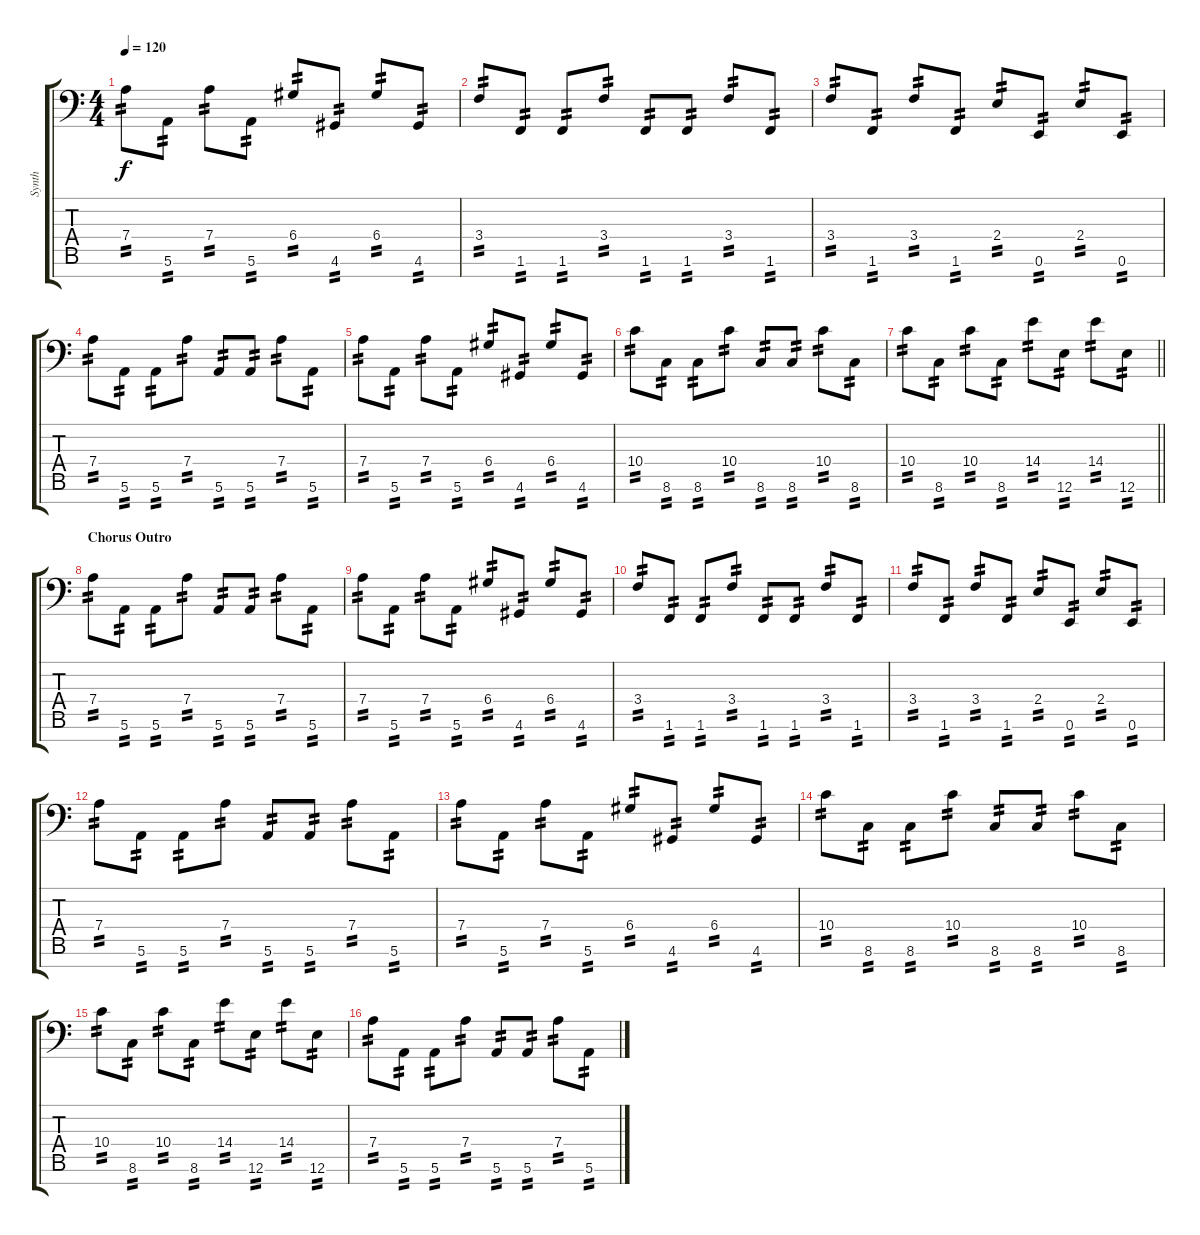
\track ("Synth" "Synth") {instrument lead2sawtooth}
\staff {score tabs}
\tuning (E4 B3 G3 D3 A2 E2 A1) {hide}
\ts (4 4)
\tempo 120
\clef f4
\ks c
7.4.8{tp 2 dy f} 5.6.8{tp 2} 7.4.8{tp 2} 5.6.8{tp 2} 6.4.8{tp 2} 4.6.8{tp 2} 6.4.8{tp 2} 4.6.8{tp 2} |
3.4.8{tp 2} 1.6.8{tp 2} 1.6.8{tp 2} 3.4.8{tp 2} 1.6.8{tp 2} 1.6.8{tp 2} 3.4.8{tp 2} 1.6.8{tp 2} |
3.4.8{tp 2} 1.6.8{tp 2} 3.4.8{tp 2} 1.6.8{tp 2} 2.4.8{tp 2} 0.6.8{tp 2} 2.4.8{tp 2} 0.6.8{tp 2} |
7.4.8{tp 2} 5.6.8{tp 2} 5.6.8{tp 2} 7.4.8{tp 2} 5.6.8{tp 2} 5.6.8{tp 2} 7.4.8{tp 2} 5.6.8{tp 2} |
7.4.8{tp 2} 5.6.8{tp 2} 7.4.8{tp 2} 5.6.8{tp 2} 6.4.8{tp 2} 4.6.8{tp 2} 6.4.8{tp 2} 4.6.8{tp 2} |
10.4.8{tp 2} 8.6.8{tp 2} 8.6.8{tp 2} 10.4.8{tp 2} 8.6.8{tp 2} 8.6.8{tp 2} 10.4.8{tp 2} 8.6.8{tp 2} |
\barLineRight lightlight
10.4.8{tp 2} 8.6.8{tp 2} 10.4.8{tp 2} 8.6.8{tp 2} 14.4.8{tp 2} 12.6.8{tp 2} 14.4.8{tp 2} 12.6.8{tp 2} |
\section ("" "Chorus Outro")
7.4.8{tp 2} 5.6.8{tp 2} 5.6.8{tp 2} 7.4.8{tp 2} 5.6.8{tp 2} 5.6.8{tp 2} 7.4.8{tp 2} 5.6.8{tp 2} |
7.4.8{tp 2} 5.6.8{tp 2} 7.4.8{tp 2} 5.6.8{tp 2} 6.4.8{tp 2} 4.6.8{tp 2} 6.4.8{tp 2} 4.6.8{tp 2} |
3.4.8{tp 2} 1.6.8{tp 2} 1.6.8{tp 2} 3.4.8{tp 2} 1.6.8{tp 2} 1.6.8{tp 2} 3.4.8{tp 2} 1.6.8{tp 2} |
3.4.8{tp 2} 1.6.8{tp 2} 3.4.8{tp 2} 1.6.8{tp 2} 2.4.8{tp 2} 0.6.8{tp 2} 2.4.8{tp 2} 0.6.8{tp 2} |
7.4.8{tp 2} 5.6.8{tp 2} 5.6.8{tp 2} 7.4.8{tp 2} 5.6.8{tp 2} 5.6.8{tp 2} 7.4.8{tp 2} 5.6.8{tp 2} |
7.4.8{tp 2} 5.6.8{tp 2} 7.4.8{tp 2} 5.6.8{tp 2} 6.4.8{tp 2} 4.6.8{tp 2} 6.4.8{tp 2} 4.6.8{tp 2} |
10.4.8{tp 2} 8.6.8{tp 2} 8.6.8{tp 2} 10.4.8{tp 2} 8.6.8{tp 2} 8.6.8{tp 2} 10.4.8{tp 2} 8.6.8{tp 2} |
10.4.8{tp 2} 8.6.8{tp 2} 10.4.8{tp 2} 8.6.8{tp 2} 14.4.8{tp 2} 12.6.8{tp 2} 14.4.8{tp 2} 12.6.8{tp 2} |
7.4.8{tp 2} 5.6.8{tp 2} 5.6.8{tp 2} 7.4.8{tp 2} 5.6.8{tp 2} 5.6.8{tp 2} 7.4.8{tp 2} 5.6.8{tp 2}
